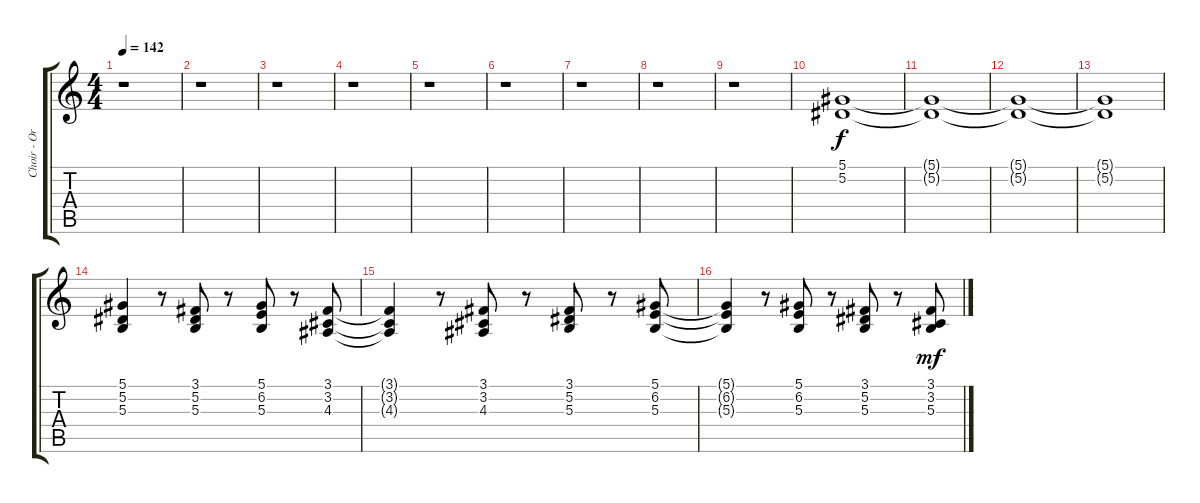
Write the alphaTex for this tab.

\track ("Choir - Organ" "Choir - Or") {instrument drawbarorgan}
\staff {score tabs}
\tuning (Eb4 Bb3 Gb3 Db3 Ab2 Eb2) {hide}
\ts (4 4)
\tempo 142
\clef g2
\ks c
r.1{dy f} |
r.1 |
r.1 |
r.1 |
r.1 |
\section ("" "")
r.1 |
r.1 |
r.1 |
r.1 |
(5.1 5.2).1{volume 16 instrument drawbarorgan} |
(5.1{t} 5.2{t}).1 |
(5.1{t} 5.2{t}).1 |
(5.1{t} 5.2{t}).1 |
\section ("" "")
(5.1 5.2 5.3).4 r.8 (3.1 5.2 5.3).8 r.8 (5.1 6.2 5.3).8 r.8 (3.1 3.2 4.3).8 |
(3.1{t} 3.2{t} 4.3{t}).4 r.8 (3.1 3.2 4.3).8 r.8 (3.1 5.2 5.3).8 r.8 (5.1 6.2 5.3).8 |
(5.1{t} 6.2{t} 5.3{t}).4 r.8 (5.1 6.2 5.3).8 r.8 (3.1 5.2 5.3).8 r.8 (3.1 3.2 5.3).8{dy mf}
